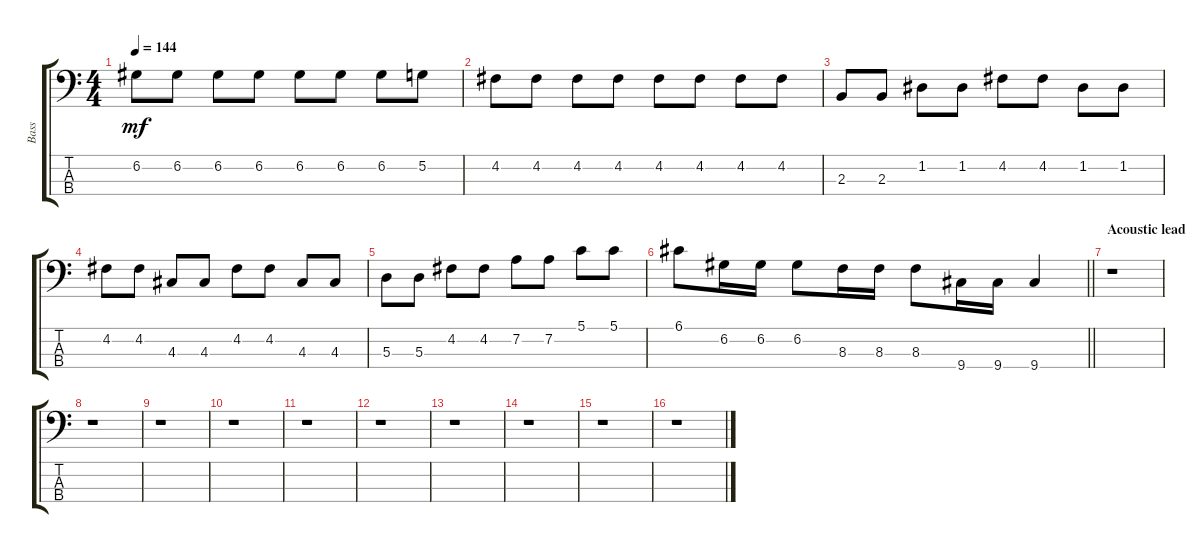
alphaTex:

\track ("Bass" "Bass") {instrument electricbassfinger}
\staff {score tabs}
\tuning (G2 D2 A1 E1) {hide}
\ts (4 4)
\tempo 144
\clef f4
\ks c
6.2.8{dy mf} 6.2.8 6.2.8 6.2.8 6.2.8 6.2.8 6.2.8 5.2.8 |
4.2.8 4.2.8 4.2.8 4.2.8 4.2.8 4.2.8 4.2.8 4.2.8 |
2.3.8 2.3.8 1.2.8 1.2.8 4.2.8 4.2.8 1.2.8 1.2.8 |
4.2.8 4.2.8 4.3.8 4.3.8 4.2.8 4.2.8 4.3.8 4.3.8 |
5.3.8 5.3.8 4.2.8 4.2.8 7.2.8 7.2.8 5.1.8 5.1.8 |
\barLineRight lightlight
6.1.8 6.2.16 6.2.16 6.2.8 8.3.16 8.3.16 8.3.8 9.4.16 9.4.16 9.4.4 |
\section ("" "Acoustic lead")
r.1 |
r.1 |
r.1 |
r.1 |
r.1 |
r.1 |
r.1 |
r.1 |
r.1 |
r.1
